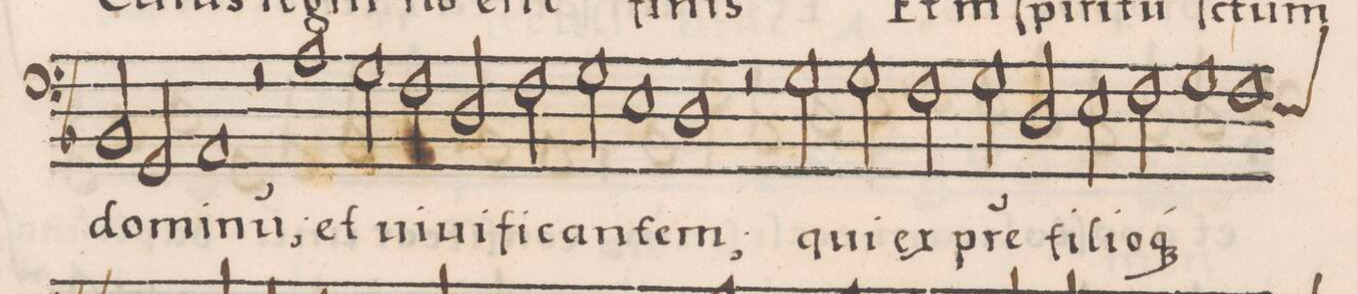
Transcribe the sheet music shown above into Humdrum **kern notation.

**kern	**text
*I"BASSVS	*
*clefF4	*
*k[b-]	*
*met(C|)	*
*M2/1	*
2BB-/	do-
2GG/	-mi-
=166-	=166-
1AA/	-nu(m);
2r	.
1A\	et
=167-	=167-
2G\	.
2F\	ui-
2D/	-ui-
=168-	=168-
2F\	-fi-
2G\	-can-
1E\	-tem;
=169-	=169-
1D\	.
2r	.
2G\	qui
=170-	=170-
2G\	ex
2F\	p(at)-
2G\	-re
2D/	fi-
=171-	=171-
2E\	-li-
2F\	-o-
1G\	-q(ue)
=172-	=172-
*custos:E-	*
1F\	.
*-	*-
